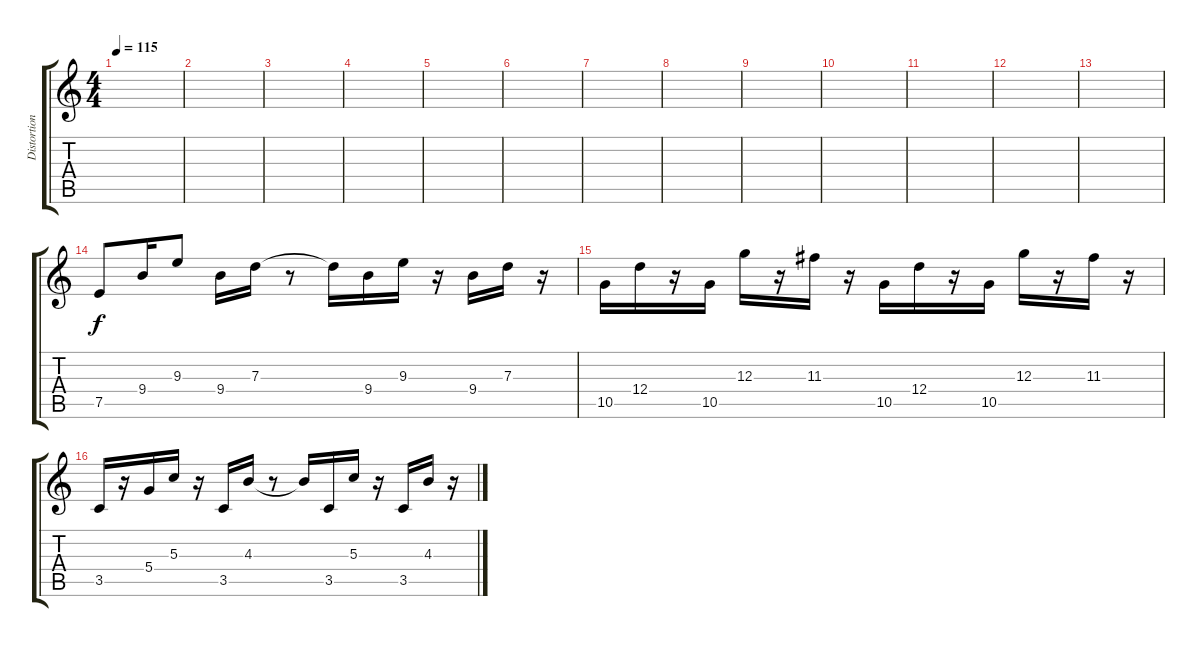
\track ("Distortion 2" "Distortion") {instrument overdrivenguitar}
\staff {score tabs}
\tuning (E4 B3 G3 D3 A2 E2) {hide}
\ts (4 4)
\tempo 115
\clef g2
\ks c
|
|
|
|
|
|
|
|
|
|
|
|
|
7.5.8 9.4.16 9.3.8 9.4.16 7.3.16 r.8 7.3{t}.16 9.4.16 9.3.16 r.16 9.4.16 7.3.16 r.16 |
10.5.16 12.4.16 r.16 10.5.16 12.3.16 r.16 11.3.16 r.16 10.5.16 12.4.16 r.16 10.5.16 12.3.16 r.16 11.3.16 r.16 |
3.5.16 r.16 5.4.16 5.3.16 r.16 3.5.16 4.3.16 r.8 4.3{t}.16 3.5.16 5.3.16 r.16 3.5.16 4.3.16 r.16
